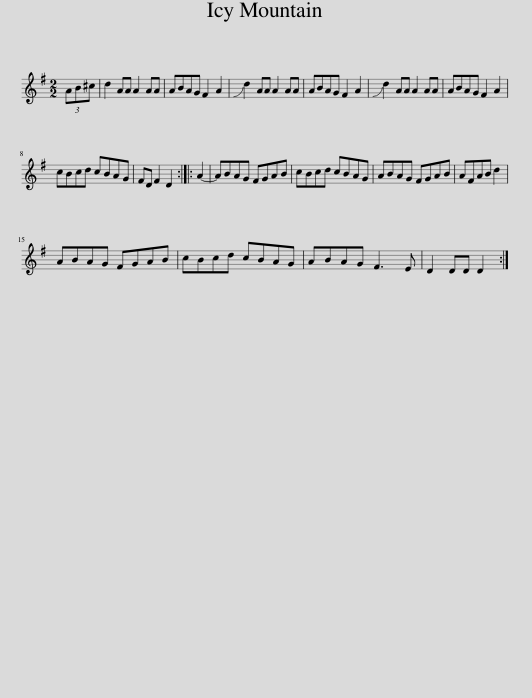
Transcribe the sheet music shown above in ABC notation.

X:1
L:1/8
M:2/2
I:linebreak $
K:G
V:1 treble
V:1
 (3AB^c | d2 AA A2 AA | ABAG F2 A2 | !slide!d2 AA A2 AA | ABAG F2 A2 | %5
 !slide!d2 AA A2 AA | ABAG F2 A2 |$ cBcd cBAG | FD F2 D2 :: A2- | %10
 ABAG FGAB | cBcd cBAG | ABAG FGAB | AFAB d2 |$ ABAG FGAB | %15
 cBcd cBAG | ABAG F3 E | D2 DD D2 :| %18
